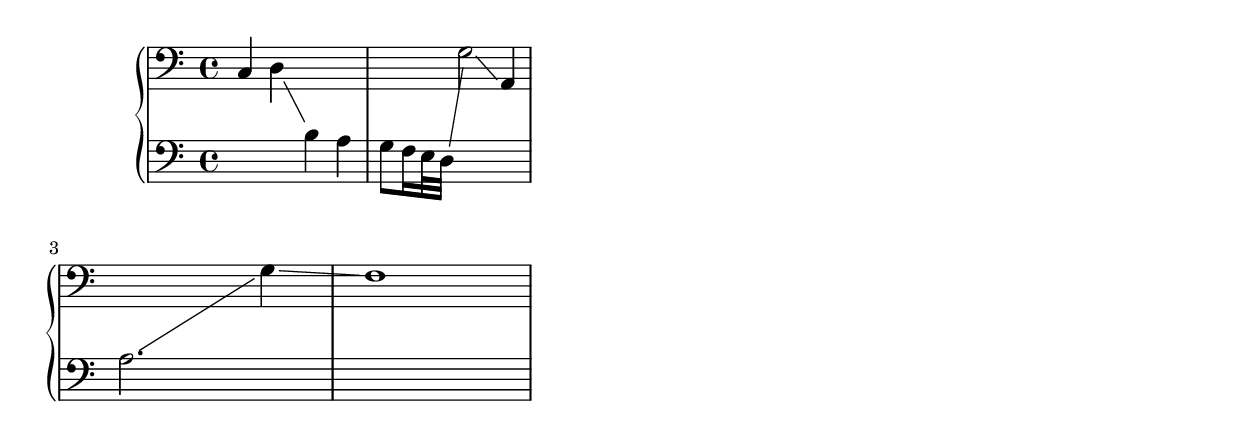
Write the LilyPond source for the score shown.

\version "2.3.4"

\header {
texidoc = "Note head lines (e.g. glissando)
run between centers of the note heads."
}

su = { \change Staff = up}
sd = { \change Staff = down}

\score {
    \context PianoStaff
         <<
	\context Staff = up   {
            \set PianoStaff.connectArpeggios = ##t
	    \showStaffSwitch
	    \clef F
	    c4 d \sd b a g8 f16 e32 d \su g2 \glissando a,4 \sd \break a2. \su g4 \glissando f1
	}
	\context Staff = down {
	    \clef F s1*4
	}
    >>
\paper {
    linewidth = 8.0 \cm
}
}


